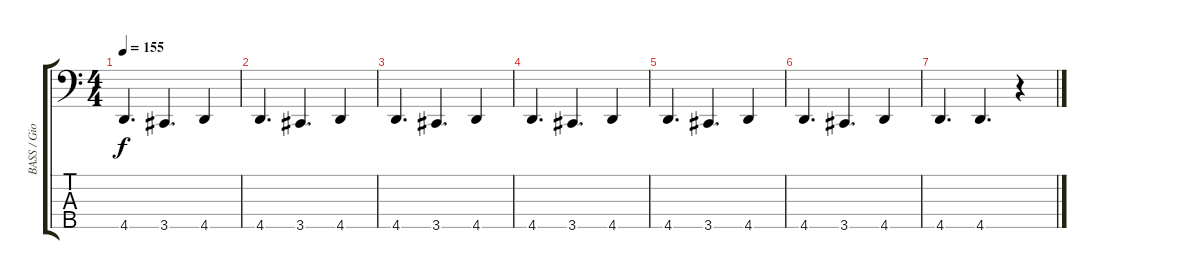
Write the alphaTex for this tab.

\track ("BASS / Gio" "BASS / Gio") {instrument electricbassfinger}
\staff {score tabs}
\tuning (Gb2 Db2 Ab1 Eb1 Bb0) {hide}
\ts (4 4)
\tempo 155
\clef f4
\ks c
4.5.4{d dy f} 3.5.4{d} 4.5.4 |
4.5.4{d} 3.5.4{d} 4.5.4 |
4.5.4{d} 3.5.4{d} 4.5.4 |
4.5.4{d} 3.5.4{d} 4.5.4 |
4.5.4{d} 3.5.4{d} 4.5.4 |
4.5.4{d} 3.5.4{d} 4.5.4 |
4.5.4{d} 4.5.4{d} r.4
